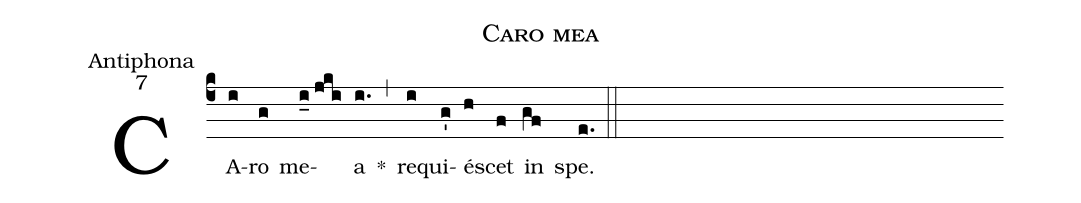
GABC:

name:Caro mea;
office-part:Antiphona;
mode:7;
%%
(c4) CA(i)ro(g) me(i_0//jki)a(i.) *(,) re(i)qui(g')é(h)scet(f) in(gf) spe.(e.) (::)
